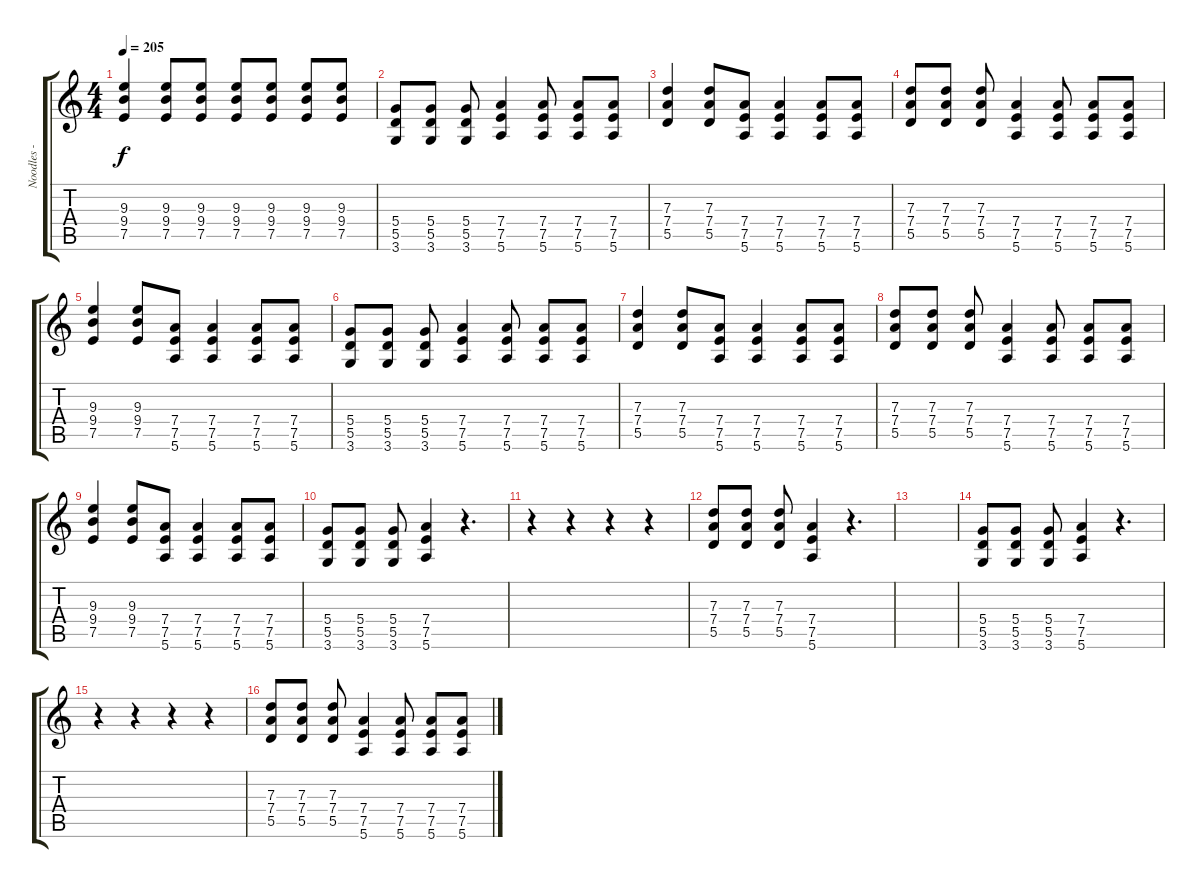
\track ("Noodles - Guitar" "Noodles - ") {instrument electricguitarmuted}
\staff {score tabs}
\tuning (E4 B3 G3 D3 A2 E2) {hide}
\ts (4 4)
\tempo 205
\clef g2
\ks c
(9.3 9.4 7.5).4{dy f} (9.3 9.4 7.5).8 (9.3 9.4 7.5).8 (9.3 9.4 7.5).8 (9.3 9.4 7.5).8 (9.3 9.4 7.5).8 (9.3 9.4 7.5).8 |
(5.4 5.5 3.6).8 (5.4 5.5 3.6).8 (5.4 5.5 3.6).8 (7.4 7.5 5.6).4 (7.4 7.5 5.6).8 (7.4 7.5 5.6).8 (7.4 7.5 5.6).8 |
(7.3 7.4 5.5).4 (7.3 7.4 5.5).8 (7.4 7.5 5.6).8 (7.4 7.5 5.6).4 (7.4 7.5 5.6).8 (7.4 7.5 5.6).8 |
(7.3 7.4 5.5).8 (7.3 7.4 5.5).8 (7.3 7.4 5.5).8 (7.4 7.5 5.6).4 (7.4 7.5 5.6).8 (7.4 7.5 5.6).8 (7.4 7.5 5.6).8 |
(9.3 9.4 7.5).4 (9.3 9.4 7.5).8 (7.4 7.5 5.6).8 (7.4 7.5 5.6).4 (7.4 7.5 5.6).8 (7.4 7.5 5.6).8 |
(5.4 5.5 3.6).8{volume 16 instrument distortionguitar} (5.4 5.5 3.6).8 (5.4 5.5 3.6).8 (7.4 7.5 5.6).4 (7.4 7.5 5.6).8 (7.4 7.5 5.6).8 (7.4 7.5 5.6).8 |
(7.3 7.4 5.5).4 (7.3 7.4 5.5).8 (7.4 7.5 5.6).8 (7.4 7.5 5.6).4 (7.4 7.5 5.6).8 (7.4 7.5 5.6).8 |
(7.3 7.4 5.5).8 (7.3 7.4 5.5).8 (7.3 7.4 5.5).8 (7.4 7.5 5.6).4 (7.4 7.5 5.6).8 (7.4 7.5 5.6).8 (7.4 7.5 5.6).8 |
(9.3 9.4 7.5).4 (9.3 9.4 7.5).8 (7.4 7.5 5.6).8 (7.4 7.5 5.6).4 (7.4 7.5 5.6).8 (7.4 7.5 5.6).8 |
(5.4 5.5 3.6).8 (5.4 5.5 3.6).8 (5.4 5.5 3.6).8 (7.4 7.5 5.6).4 r.4{d} |
r.4 r.4 r.4 r.4 |
(7.3 7.4 5.5).8 (7.3 7.4 5.5).8 (7.3 7.4 5.5).8 (7.4 7.5 5.6).4 r.4{d} |
|
(5.4 5.5 3.6).8 (5.4 5.5 3.6).8 (5.4 5.5 3.6).8 (7.4 7.5 5.6).4 r.4{d} |
r.4 r.4 r.4 r.4 |
(7.3 7.4 5.5).8 (7.3 7.4 5.5).8 (7.3 7.4 5.5).8 (7.4 7.5 5.6).4 (7.4 7.5 5.6).8 (7.4 7.5 5.6).8 (7.4 7.5 5.6).8
